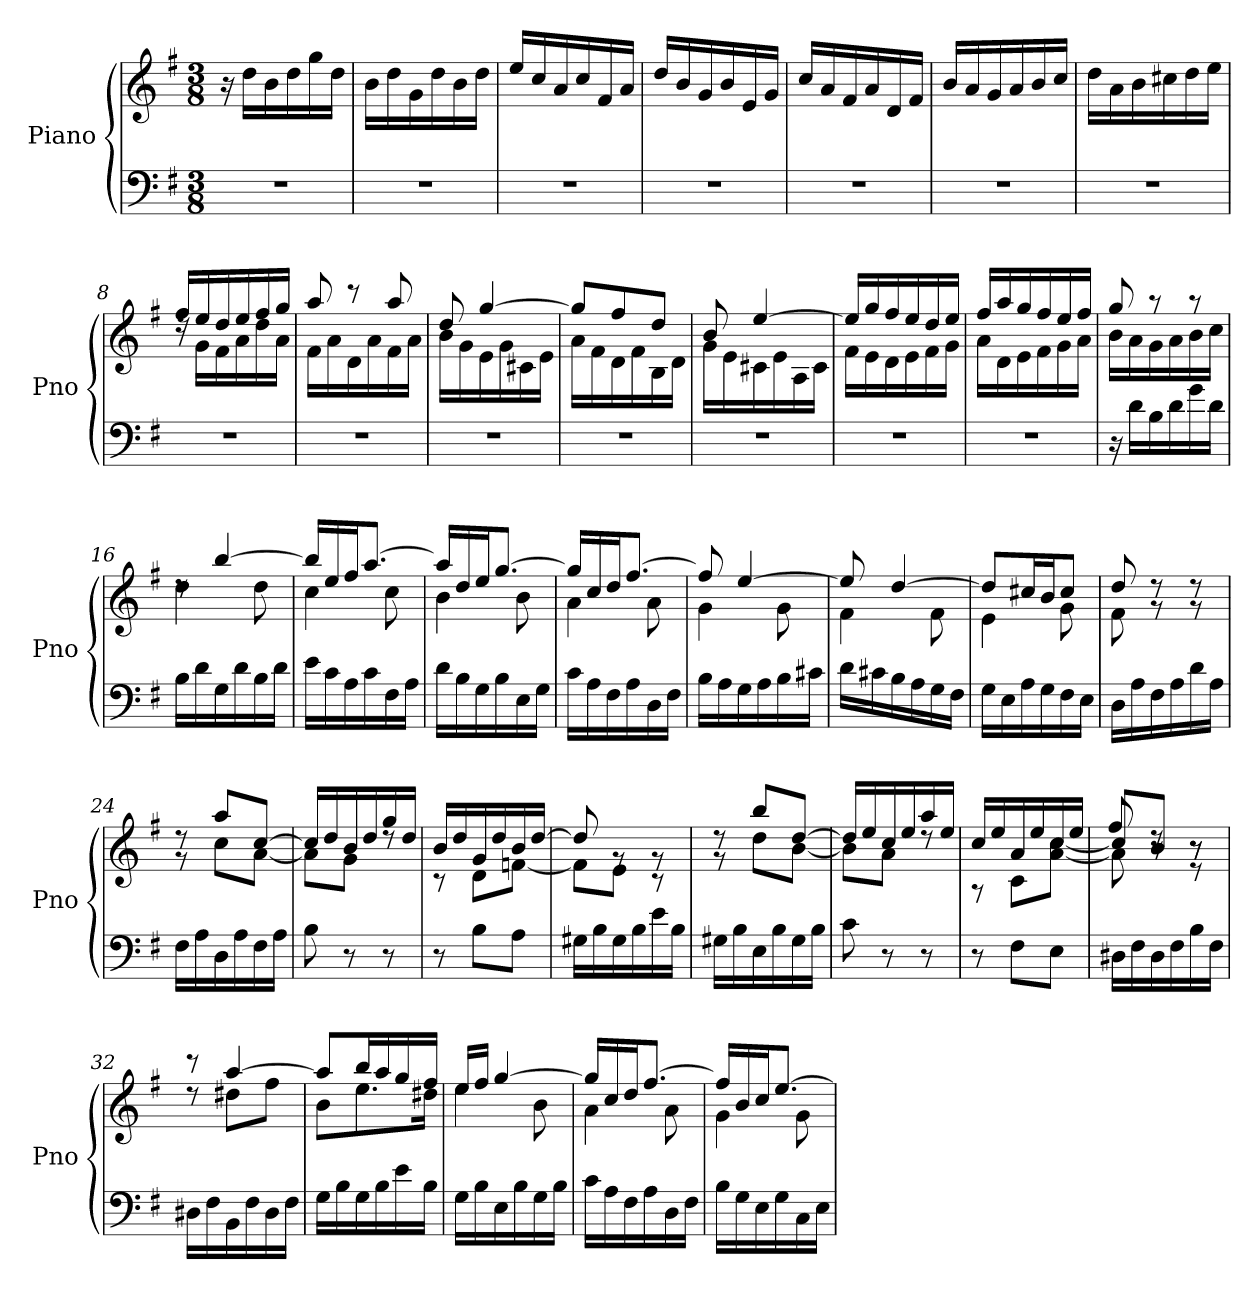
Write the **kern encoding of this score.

**kern	**kern
*part1	*part1
*staff2	*staff1
*I"Piano	*
*I'Pno	*
*clefF4	*clefG2
*k[f#]	*k[f#]
*M3/8	*M3/8
=1	=1
4.r	16r
.	16dd\LL
.	16b\
.	16dd\
.	16gg\
.	16dd\JJ
=2	=2
4.r	16b\LL
.	16dd\
.	16g\
.	16dd\
.	16b\
.	16dd\JJ
=3	=3
4.r	16ee/LL
.	16cc/
.	16a/
.	16cc/
.	16f#/
.	16a/JJ
=4	=4
4.r	16dd/LL
.	16b/
.	16g/
.	16b/
.	16e/
.	16g/JJ
=5	=5
4.r	16cc/LL
.	16a/
.	16f#/
.	16a/
.	16d/
.	16f#/JJ
=6	=6
4.r	16b/LL
.	16a/
.	16g/
.	16a/
.	16b/
.	16cc/JJ
!!LO:LB:g=z
=7	=7
4.r	16dd\LL
.	16a\
.	16b\
.	16cc#X\
.	16dd\
.	16ee\JJ
=8	=8
*	*^
4.r	16ff#/LL	16rdd
.	16ee/	16g\LL
.	16dd/	16f#\
.	16ee/	16a\
.	16ff#/	16dd\
.	16gg/JJ	16a\JJ
=9	=9	=9
4.r	8aa/	16f#\LL
.	.	16a\
.	8r	16d\
.	.	16a\
.	8aa/	16f#\
.	.	16a\JJ
=10	=10	=10
4.r	8dd/	16b\LL
.	.	16g\
.	[4gg/	16e\
.	.	16g\
.	.	16c#X\
.	.	16e\JJ
=11	=11	=11
4.r	8gg/L]	16a\LL
.	.	16f#\
.	8ff#/	16d\
.	.	16f#\
.	8dd/J	16B\
.	.	16d\JJ
=12	=12	=12
4.r	8b/	16g\LL
.	.	16e\
.	[4ee/	16c#X\
.	.	16e\
.	.	16A\
.	.	16c#\JJ
!!LO:LB:g=z	!!
=13	=13	=13
4.r	16ee/LL]	16f#\LL
.	16gg/	16e\
.	16ff#/	16d\
.	16ee/	16e\
.	16dd/	16f#\
.	16ee/JJ	16g\JJ
=14	=14	=14
4.r	16ff#/LL	16a\LL
.	16aa/	16d\
.	16gg/	16e\
.	16ff#/	16f#\
.	16ee/	16g\
.	16ff#/JJ	16a\JJ
=15	=15	=15
16r	8gg/	16b\LL
16d\LL	.	16a\
16B\	8r	16g\
16d\	.	16a\
16g\	8r	16b\
16d\JJ	.	16cc\JJ
=16	=16	=16
16B\LL	8rdd	4dd\
16d\	.	.
16G\	[4bb/	.
16d\	.	.
16B\	.	8dd\
16d\JJ	.	.
=17	=17	=17
16e\LL	16bb/LL]	4cc\
16c\	16ee/	.
16A\	16ff#/J	.
16c\	[8.aa/J	.
16F#\	.	8cc\
16A\JJ	.	.
=18	=18	=18
16d\LL	16aa/LL]	4b\
16B\	16dd/	.
16G\	16ee/J	.
16B\	[8.gg/J	.
16E\	.	8b\
16G\JJ	.	.
!!LO:LB:g=z	!!
=19	=19	=19
16c\LL	16gg/LL]	4a\
16A\	16cc/	.
16F#\	16dd/J	.
16A\	[8.ff#/J	.
16D\	.	8a\
16F#\JJ	.	.
=20	=20	=20
16B\LL	8ff#/]	4g\
16A\	.	.
16G\	[4ee/	.
16A\	.	.
16B\	.	8g\
16c#X\JJ	.	.
=21	=21	=21
16d\LL	8ee/]	4f#\
16c#X\	.	.
16B\	[4dd/	.
16A\	.	.
16G\	.	8f#\
16F#\JJ	.	.
=22	=22	=22
16G\LL	8dd/L]	4e\
16E\	.	.
16A\	16cc#X/L	.
16G\	16b/J	.
16F#\	8cc#/J	8g\
16E\JJ	.	.
=23	=23	=23
16D\LL	8dd/	8f#\
16A\	.	.
16F#\	8rg	8rdd
16A\	.	.
16d\	8rg	8rdd
16A\JJ	.	.
=24	=24	=24
16F#\LL	8rg	8rdd
16A\	.	.
16D\	8aa/L	8cc\L
16A\	.	.
16F#\	[8cc/J	[8a\J
16A\JJ	.	.
!!LO:LB:g=z	!!
=25	=25	=25
8B\	16cc/LL]	8a\L]
.	16dd/	.
8r	16b/	8g\J
.	16dd/	.
8r	16gg/	8rdd
.	16dd/JJ	.
=26	=26	=26
8r	16b/LL	8r
.	16dd/	.
8B\L	16g/	8d\L
.	16dd/	.
8A\J	16b/	[8fn\J
.	[16dd/JJ	.
=27	=27	=27
16G#X\LL	8dd/]	8f\L]
16B\	.	.
16G#\	8rg	8e\J
16B\	.	.
16e\	8rg	8r
16B\JJ	.	.
=28	=28	=28
16G#X\LL	8rg	8rdd
16B\	.	.
16E\	8bb/L	8dd\L
16B\	.	.
16G#\	[8dd/J	[8b\J
16B\JJ	.	.
=29	=29	=29
8c\	16dd/LL]	8b\L]
.	16ee/	.
8r	16cc/	8a\J
.	16ee/	.
8r	16aa/	8rdd
.	16ee/JJ	.
=30	=30	=30
8r	16cc/LL	8r
.	16ee/	.
8F#\L	16a/	8c\L
.	16ee/	.
8E\J	16cc/	[8a\ [8cc\J
.	16ee/JJ	.
!!LO:PB:g=z
=31	=31	=31
*	*	*^
16D#X\LL	8cc/L]	8a\]	8ff#/
16F#\	.	.	.
16D#\	8b/J	8r	8rdd
16F#\	.	.	.
16B\	8re	8r	8r
16F#\JJ	.	.	.
*	*	*v	*v
=32	=32	=32
16D#X\LL	8r	8rdd
16F#\	.	.
16BB\	[4aa/	8dd#X\L
16F#\	.	.
16D#\	.	8ff#\J
16F#\JJ	.	.
=33	=33	=33
16G\LL	8aa/L]	8b\L
16B\	.	.
16G\	16bb/L	8.ee\
16B\	16aa/	.
16e\	16gg/	.
16B\JJ	16ff#/JJ	16dd#X\Jk
=34	=34	=34
16G\LL	16ee/LL	4ee\
16B\	16ff#/JJ	.
16E\	[4gg/	.
16B\	.	.
16G\	.	8b\
16B\JJ	.	.
=35	=35	=35
16c\LL	16gg/LL]	4a\
16A\	16cc/	.
16F#\	16dd/J	.
16A\	[8.ff#/J	.
16D\	.	8a\
16F#\JJ	.	.
=36	=36	=36
16B\LL	16ff#/LL]	4g\
16G\	16b/	.
16E\	16cc/J	.
16G\	[8.ee/J	.
16C\	.	8g\
16E\JJ	.	.
*	*v	*v
=	=
*-	*-
